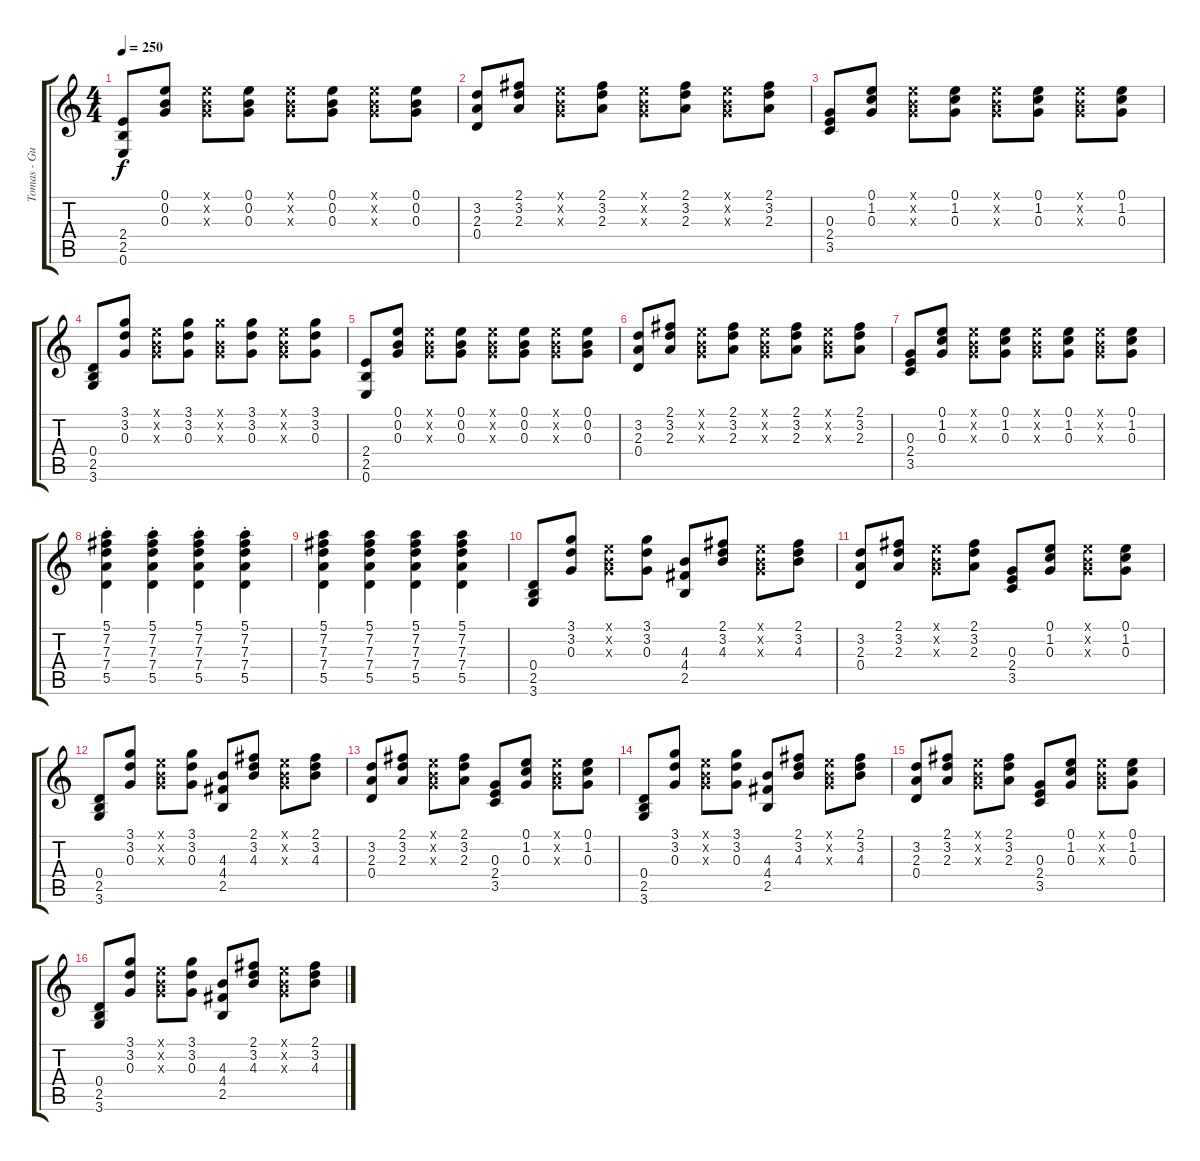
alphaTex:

\track ("Tomas - Guitar" "Tomas - Gu") {instrument distortionguitar}
\staff {score tabs}
\tuning (E4 B3 G3 D3 A2 E2) {hide}
\ts (4 4)
\tempo 250
\clef g2
\ks c
(2.4 2.5 0.6).8{dy f} (0.1 0.2 0.3).8 (0.1{x} 0.2{x} 0.3{x}).8 (0.1 0.2 0.3).8 (0.1{x} 0.2{x} 0.3{x}).8 (0.1 0.2 0.3).8 (0.1{x} 0.2{x} 0.3{x}).8 (0.1 0.2 0.3).8 |
(3.2 2.3 0.4).8 (2.1 3.2 2.3).8 (0.1{x} 0.2{x} 0.3{x}).8 (2.1 3.2 2.3).8 (0.1{x} 0.2{x} 0.3{x}).8 (2.1 3.2 2.3).8 (0.1{x} 0.2{x} 0.3{x}).8 (2.1 3.2 2.3).8 |
(0.3 2.4 3.5).8 (0.1 1.2 0.3).8 (0.1{x} 0.2{x} 0.3{x}).8 (0.1 1.2 0.3).8 (0.1{x} 0.2{x} 0.3{x}).8 (0.1 1.2 0.3).8 (0.1{x} 0.2{x} 0.3{x}).8 (0.1 1.2 0.3).8 |
(0.4 2.5 3.6).8 (3.1 3.2 0.3).8 (0.1{x} 0.2{x} 0.3{x}).8 (3.1 3.2 0.3).8 (3.1{x} 0.2{x} 0.3{x}).8 (3.1 3.2 0.3).8 (0.1{x} 0.2{x} 0.3{x}).8 (3.1 3.2 0.3).8 |
(2.4 2.5 0.6).8 (0.1 0.2 0.3).8 (0.1{x} 0.2{x} 0.3{x}).8 (0.1 0.2 0.3).8 (0.1{x} 0.2{x} 0.3{x}).8 (0.1 0.2 0.3).8 (0.1{x} 0.2{x} 0.3{x}).8 (0.1 0.2 0.3).8 |
(3.2 2.3 0.4).8 (2.1 3.2 2.3).8 (0.1{x} 0.2{x} 0.3{x}).8 (2.1 3.2 2.3).8 (0.1{x} 0.2{x} 0.3{x}).8 (2.1 3.2 2.3).8 (0.1{x} 0.2{x} 0.3{x}).8 (2.1 3.2 2.3).8 |
(0.3 2.4 3.5).8 (0.1 1.2 0.3).8 (0.1{x} 0.2{x} 0.3{x}).8 (0.1 1.2 0.3).8 (0.1{x} 0.2{x} 0.3{x}).8 (0.1 1.2 0.3).8 (0.1{x} 0.2{x} 0.3{x}).8 (0.1 1.2 0.3).8 |
(5.1{st} 7.2{st} 7.3{st} 7.4{st} 5.5{st}).4 (5.1{st} 7.2{st} 7.3{st} 7.4{st} 5.5{st}).4 (5.1{st} 7.2{st} 7.3{st} 7.4{st} 5.5{st}).4 (5.1{st} 7.2{st} 7.3{st} 7.4{st} 5.5{st}).4 |
(5.1 7.2 7.3 7.4 5.5).4 (5.1 7.2 7.3 7.4 5.5).4 (5.1 7.2 7.3 7.4 5.5).4 (5.1 7.2 7.3 7.4 5.5).4 |
(0.4 2.5 3.6).8 (3.1 3.2 0.3).8 (0.1{x} 0.2{x} 0.3{x}).8 (3.1 3.2 0.3).8 (4.3 4.4 2.5).8 (2.1 3.2 4.3).8 (0.1{x} 0.2{x} 0.3{x}).8 (2.1 3.2 4.3).8 |
(3.2 2.3 0.4).8 (2.1 3.2 2.3).8 (0.1{x} 0.2{x} 0.3{x}).8 (2.1 3.2 2.3).8 (0.3 2.4 3.5).8 (0.1 1.2 0.3).8 (0.1{x} 0.2{x} 0.3{x}).8 (0.1 1.2 0.3).8 |
(0.4 2.5 3.6).8 (3.1 3.2 0.3).8 (0.1{x} 0.2{x} 0.3{x}).8 (3.1 3.2 0.3).8 (4.3 4.4 2.5).8 (2.1 3.2 4.3).8 (0.1{x} 0.2{x} 0.3{x}).8 (2.1 3.2 4.3).8 |
(3.2 2.3 0.4).8 (2.1 3.2 2.3).8 (0.1{x} 0.2{x} 0.3{x}).8 (2.1 3.2 2.3).8 (0.3 2.4 3.5).8 (0.1 1.2 0.3).8 (0.1{x} 0.2{x} 0.3{x}).8 (0.1 1.2 0.3).8 |
(0.4 2.5 3.6).8 (3.1 3.2 0.3).8 (0.1{x} 0.2{x} 0.3{x}).8 (3.1 3.2 0.3).8 (4.3 4.4 2.5).8 (2.1 3.2 4.3).8 (0.1{x} 0.2{x} 0.3{x}).8 (2.1 3.2 4.3).8 |
(3.2 2.3 0.4).8 (2.1 3.2 2.3).8 (0.1{x} 0.2{x} 0.3{x}).8 (2.1 3.2 2.3).8 (0.3 2.4 3.5).8 (0.1 1.2 0.3).8 (0.1{x} 0.2{x} 0.3{x}).8 (0.1 1.2 0.3).8 |
(0.4 2.5 3.6).8 (3.1 3.2 0.3).8 (0.1{x} 0.2{x} 0.3{x}).8 (3.1 3.2 0.3).8 (4.3 4.4 2.5).8 (2.1 3.2 4.3).8 (0.1{x} 0.2{x} 0.3{x}).8 (2.1 3.2 4.3).8
